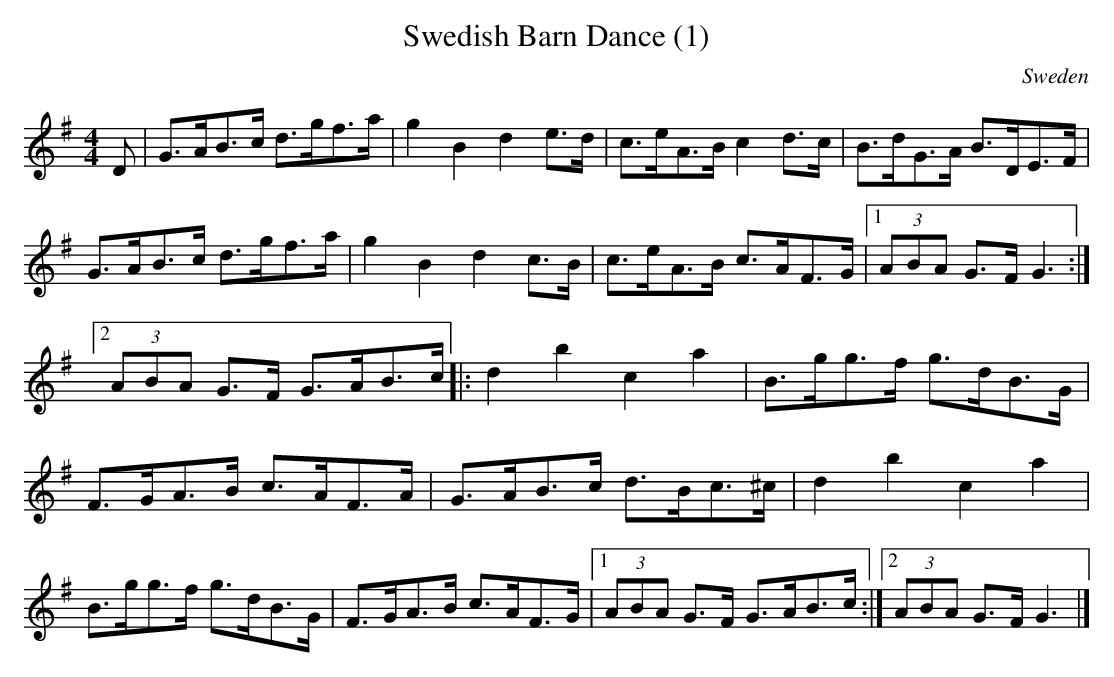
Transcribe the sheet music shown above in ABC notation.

X:1
T:Swedish Barn Dance (1)
O:Sweden
O:England
M:4/4
K:G
D| G>AB>c d>gf>a | g2B2 d2e>d | \
c>eA>B c2d>c | B>dG>A B>DE>F |\
G>AB>c d>gf>a | g2B2 d2c>B | c>eA>B c>AF>G \
|1 (3ABA G>F G3 :|2 (3ABA G>F G>AB>c |:\
d2b2c2a2 | B>gg>f g>dB>G |\
F>GA>B c>AF>A | G>AB>c d>Bc>^c |\
d2b2c2a2 | B>gg>f g>dB>G | F>GA>B c>AF>G \
|1 (3ABA G>F G>AB>c :|2 (3ABA G>F G3|]
